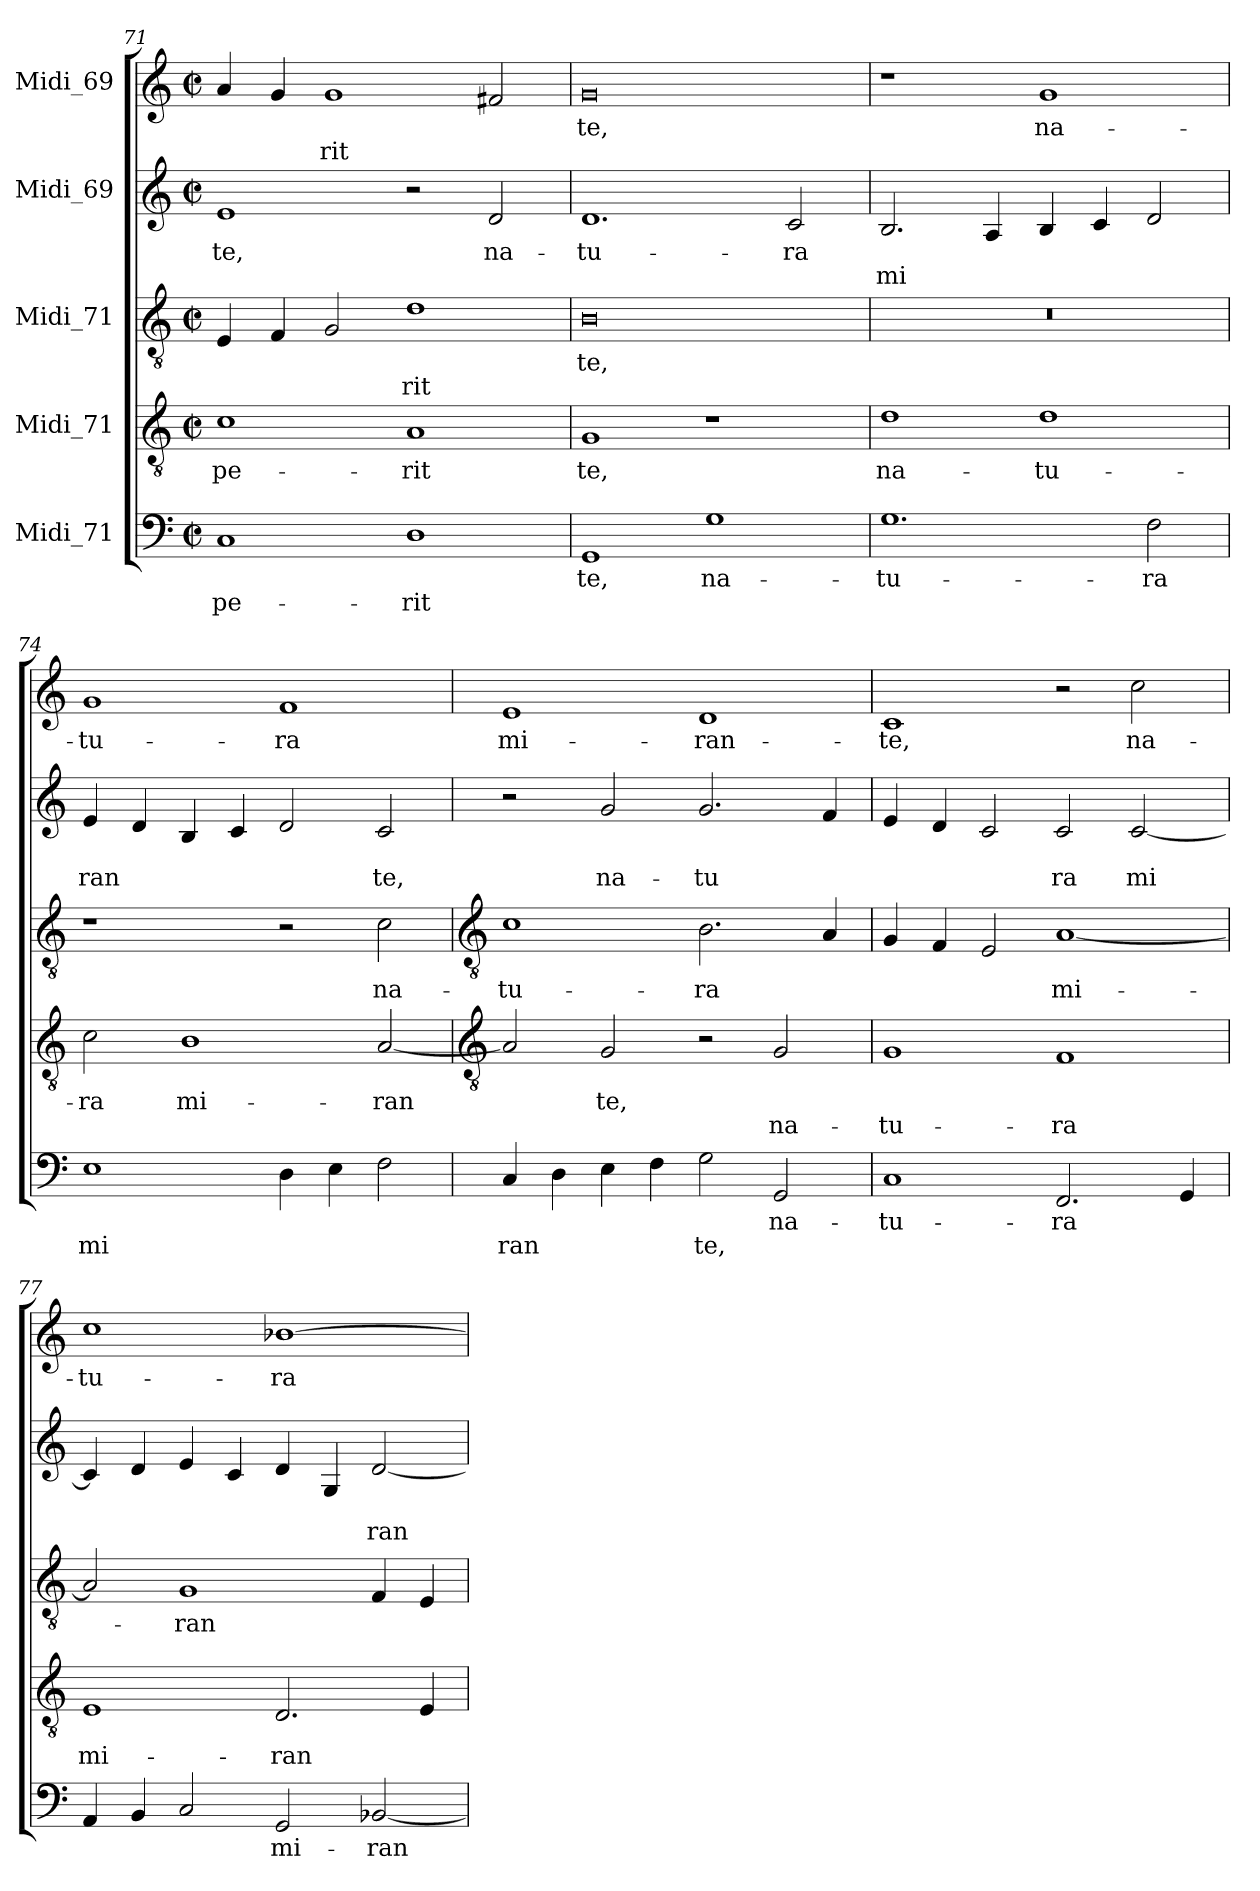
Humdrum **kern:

**kern	**text	**text	**kern	**text	**text	**kern	**text	**text	**kern	**text	**text	**kern	**text	**text
*part5	*part5	*part5	*part4	*part4	*part4	*part3	*part3	*part3	*part2	*part2	*part2	*part1	*part1	*part1
*staff5	*staff5	*staff5	*staff4	*staff4	*staff4	*staff3	*staff3	*staff3	*staff2	*staff2	*staff2	*staff1	*staff1	*staff1
*I"Midi_71	*	*	*I"Midi_71	*	*	*I"Midi_71	*	*	*I"Midi_69	*	*	*I"Midi_69	*	*
*clefF4	*	*	*clefGv2	*	*	*clefGv2	*	*	*clefG2	*	*	*clefG2	*	*
*k[]	*	*	*k[]	*	*	*k[]	*	*	*k[]	*	*	*k[]	*	*
*C:	*	*	*C:	*	*	*C:	*	*	*C:	*	*	*C:	*	*
*M4/2	*	*	*M4/2	*	*	*M4/2	*	*	*M4/2	*	*	*M4/2	*	*
*met(c|)	*	*	*met(c|)	*	*	*met(c|)	*	*	*met(c|)	*	*	*met(c|)	*	*
=71	=71	=71	=71	=71	=71	=71	=71	=71	=71	=71	=71	=71	=71	=71
!	!	!LO:LY:b	!	!LO:LY:b	!	!	!	!	!	!LO:LY:b	!	!	!	!
1C	.	pe-	1c	-pe-	.	4E	.	.	1e	te,	.	4a	.	.
.	.	.	.	.	.	4F	.	.	.	.	.	4g	.	.
!	!	!	!	!	!	!	!	!	!	!	!	!	!	!LO:LY:b
.	.	.	.	.	.	2G	.	.	.	.	.	1g	.	rit
!	!	!LO:LY:b	!	!LO:LY:b	!	!	!	!LO:LY:b	!	!	!	!	!	!
1D	.	-rit	1A	-rit	.	1d	.	rit	2r	.	.	.	.	.
!	!	!	!	!	!	!	!	!	!	!LO:LY:b	!	!	!	!
.	.	.	.	.	.	.	.	.	2d	na-	.	2f#X	.	.
=72	=72	=72	=72	=72	=72	=72	=72	=72	=72	=72	=72	=72	=72	=72
!	!LO:LY:b	!	!	!LO:LY:b	!	!	!LO:LY:b	!	!	!LO:LY:b	!	!	!LO:LY:b	!
1GG	te,	.	1G	te,	.	0B	te,	.	1.d	-tu-	.	0g	te,	.
!	!LO:LY:b	!	!	!	!	!	!	!	!	!	!	!	!	!
1G	na-	.	1r	.	.	.	.	.	.	.	.	.	.	.
!	!	!	!	!	!	!	!	!	!	!LO:LY:b	!	!	!	!
.	.	.	.	.	.	.	.	.	2c	-ra	.	.	.	.
=73	=73	=73	=73	=73	=73	=73	=73	=73	=73	=73	=73	=73	=73	=73
!	!LO:LY:b	!	!	!LO:LY:b	!	!	!	!	!	!	!LO:LY:b	!	!	!
1.G	-tu-	.	1d	na-	.	0r	.	.	2.B	.	mi	1r	.	.
.	.	.	.	.	.	.	.	.	4A	.	.	.	.	.
!	!	!	!	!LO:LY:b	!	!	!	!	!	!	!	!	!LO:LY:b	!
.	.	.	1d	-tu-	.	.	.	.	4B	.	.	1g	na-	.
.	.	.	.	.	.	.	.	.	4c	.	.	.	.	.
!	!LO:LY:b	!	!	!	!	!	!	!	!	!	!	!	!	!
2F	-ra	.	.	.	.	.	.	.	2d	.	.	.	.	.
=74	=74	=74	=74	=74	=74	=74	=74	=74	=74	=74	=74	=74	=74	=74
!	!	!LO:LY:b	!	!LO:LY:b	!	!	!	!	!	!	!LO:LY:b	!	!LO:LY:b	!
1E	.	mi	2c	-ra	.	1r	.	.	4e	.	ran	1g	-tu-	.
.	.	.	.	.	.	.	.	.	4d	.	.	.	.	.
!	!	!	!	!LO:LY:b	!	!	!	!	!	!	!	!	!	!
.	.	.	1B	mi-	.	.	.	.	4B	.	.	.	.	.
.	.	.	.	.	.	.	.	.	4c	.	.	.	.	.
!	!	!	!	!	!	!	!	!	!	!	!	!	!LO:LY:b	!
4D	.	.	.	.	.	2r	.	.	2d	.	.	1f	-ra	.
4E	.	.	.	.	.	.	.	.	.	.	.	.	.	.
!	!	!	!	!LO:LY:b	!	!	!LO:LY:b	!	!	!	!LO:LY:b	!	!	!
2F	.	.	[2A	-ran	.	2c	na-	.	2c	.	te,	.	.	.
!!LO:LB:g=z
=75	=75	=75	=75	=75	=75	=75	=75	=75	=75	=75	=75	=75	=75	=75
*	*	*	*clefGv2	*	*	*clefGv2	*	*	*	*	*	*	*	*
!	!	!LO:LY:b	!	!	!	!	!LO:LY:b	!	!	!	!	!	!LO:LY:b	!
4C	.	ran	2A]	.	.	1c	-tu-	.	2r	.	.	1e	mi-	.
4D	.	.	.	.	.	.	.	.	.	.	.	.	.	.
!	!	!	!	!LO:LY:b	!	!	!	!	!	!	!LO:LY:b	!	!	!
4E	.	.	2G	te,	.	.	.	.	2g	.	na-	.	.	.
4F	.	.	.	.	.	.	.	.	.	.	.	.	.	.
!	!	!LO:LY:b	!	!	!	!	!LO:LY:b	!	!	!	!LO:LY:b	!	!LO:LY:b	!
2G	.	te,	2r	.	.	2.B	-ra	.	2.g	.	-tu	1d	-ran-	.
!	!LO:LY:b	!	!	!	!LO:LY:b	!	!	!	!	!	!	!	!	!
2GG	na-	.	2G	.	na-	.	.	.	.	.	.	.	.	.
.	.	.	.	.	.	4A	.	.	4f	.	.	.	.	.
=76	=76	=76	=76	=76	=76	=76	=76	=76	=76	=76	=76	=76	=76	=76
!	!LO:LY:b	!	!	!	!LO:LY:b	!	!	!	!	!	!	!	!LO:LY:b	!
1C	-tu-	.	1G	.	-tu-	4G	.	.	4e	.	.	1c	-te,	.
.	.	.	.	.	.	4F	.	.	4d	.	.	.	.	.
.	.	.	.	.	.	2E	.	.	2c	.	.	.	.	.
!	!LO:LY:b	!	!	!	!LO:LY:b	!	!LO:LY:b	!	!	!	!LO:LY:b	!	!	!
2.FF	-ra	.	1F	.	-ra	[1A	mi-	.	2c	.	ra	2r	.	.
!	!	!	!	!	!	!	!	!	!	!	!LO:LY:b	!	!LO:LY:b	!
.	.	.	.	.	.	.	.	.	[2c	.	mi	2cc	na-	.
4GG	.	.	.	.	.	.	.	.	.	.	.	.	.	.
=77	=77	=77	=77	=77	=77	=77	=77	=77	=77	=77	=77	=77	=77	=77
!	!	!	!	!	!LO:LY:b	!	!	!	!	!	!	!	!LO:LY:b	!
4AA	.	.	1E	.	mi-	2A]	.	.	4c]	.	.	1cc	-tu-	.
4BB	.	.	.	.	.	.	.	.	4d	.	.	.	.	.
!	!	!	!	!	!	!	!LO:LY:b	!	!	!	!	!	!	!
2C	.	.	.	.	.	1G	-ran	.	4e	.	.	.	.	.
.	.	.	.	.	.	.	.	.	4c	.	.	.	.	.
!	!LO:LY:b	!	!	!	!LO:LY:b	!	!	!	!	!	!	!	!LO:LY:b	!
2GG	mi-	.	2.D	.	-ran	.	.	.	4d	.	.	[1b-X	-ra	.
.	.	.	.	.	.	.	.	.	4G	.	.	.	.	.
!	!LO:LY:b	!	!	!	!	!	!	!	!	!	!LO:LY:b	!	!	!
[2BB-X	-ran	.	.	.	.	4F	.	.	[2d	.	ran	.	.	.
.	.	.	4E	.	.	4E	.	.	.	.	.	.	.	.
=	=	=	=	=	=	=	=	=	=	=	=	=	=	=
*-	*-	*-	*-	*-	*-	*-	*-	*-	*-	*-	*-	*-	*-	*-
